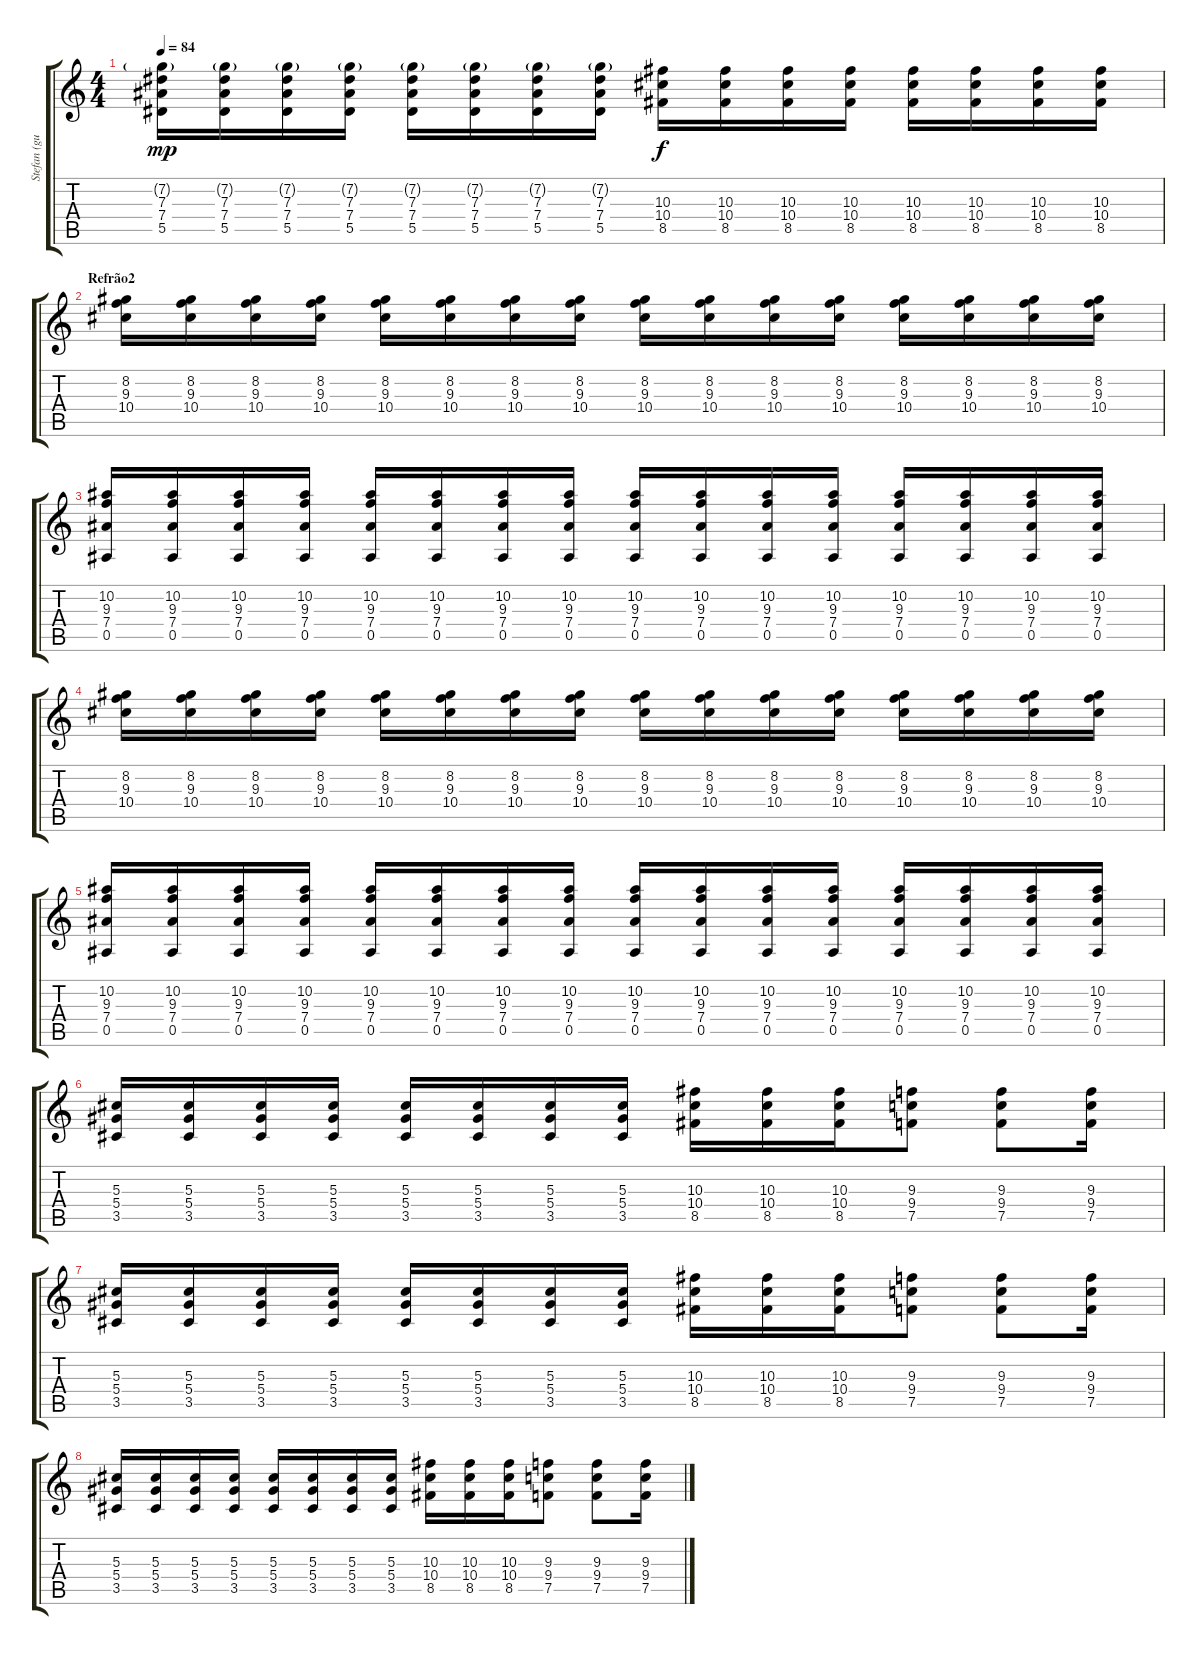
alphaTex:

\track ("Stefan (guit. distorção)" "Stefan (gu") {instrument distortionguitar}
\staff {score tabs}
\tuning (F4 C4 Ab3 Eb3 Bb2 Gb2) {hide}
\ts (4 4)
\tempo 84
\clef g2
\ks c
(7.2{g} 7.3 7.4 5.5).16{dy mp} (7.2{g} 7.3 7.4 5.5).16 (7.2{g} 7.3 7.4 5.5).16 (7.2{g} 7.3 7.4 5.5).16 (7.2{g} 7.3 7.4 5.5).16 (7.2{g} 7.3 7.4 5.5).16 (7.2{g} 7.3 7.4 5.5).16 (7.2{g} 7.3 7.4 5.5).16 (10.3 10.4 8.5).16{dy f} (10.3 10.4 8.5).16 (10.3 10.4 8.5).16 (10.3 10.4 8.5).16 (10.3 10.4 8.5).16 (10.3 10.4 8.5).16 (10.3 10.4 8.5).16 (10.3 10.4 8.5).16 |
\section ("" "Refrão2")
(8.2 9.3 10.4).16{volume 4} (8.2 9.3 10.4).16 (8.2 9.3 10.4).16 (8.2 9.3 10.4).16 (8.2 9.3 10.4).16 (8.2 9.3 10.4).16 (8.2 9.3 10.4).16 (8.2 9.3 10.4).16 (8.2 9.3 10.4).16 (8.2 9.3 10.4).16 (8.2 9.3 10.4).16 (8.2 9.3 10.4).16 (8.2 9.3 10.4).16 (8.2 9.3 10.4).16 (8.2 9.3 10.4).16 (8.2 9.3 10.4).16 |
(10.2 9.3 7.4 0.5).16 (10.2 9.3 7.4 0.5).16 (10.2 9.3 7.4 0.5).16 (10.2 9.3 7.4 0.5).16 (10.2 9.3 7.4 0.5).16 (10.2 9.3 7.4 0.5).16 (10.2 9.3 7.4 0.5).16 (10.2 9.3 7.4 0.5).16 (10.2 9.3 7.4 0.5).16 (10.2 9.3 7.4 0.5).16 (10.2 9.3 7.4 0.5).16 (10.2 9.3 7.4 0.5).16 (10.2 9.3 7.4 0.5).16 (10.2 9.3 7.4 0.5).16 (10.2 9.3 7.4 0.5).16 (10.2 9.3 7.4 0.5).16 |
(8.2 9.3 10.4).16{volume 4} (8.2 9.3 10.4).16 (8.2 9.3 10.4).16 (8.2 9.3 10.4).16 (8.2 9.3 10.4).16 (8.2 9.3 10.4).16 (8.2 9.3 10.4).16 (8.2 9.3 10.4).16 (8.2 9.3 10.4).16 (8.2 9.3 10.4).16 (8.2 9.3 10.4).16 (8.2 9.3 10.4).16 (8.2 9.3 10.4).16 (8.2 9.3 10.4).16 (8.2 9.3 10.4).16 (8.2 9.3 10.4).16 |
(10.2 9.3 7.4 0.5).16 (10.2 9.3 7.4 0.5).16 (10.2 9.3 7.4 0.5).16 (10.2 9.3 7.4 0.5).16 (10.2 9.3 7.4 0.5).16 (10.2 9.3 7.4 0.5).16 (10.2 9.3 7.4 0.5).16 (10.2 9.3 7.4 0.5).16 (10.2 9.3 7.4 0.5).16 (10.2 9.3 7.4 0.5).16 (10.2 9.3 7.4 0.5).16 (10.2 9.3 7.4 0.5).16 (10.2 9.3 7.4 0.5).16 (10.2 9.3 7.4 0.5).16 (10.2 9.3 7.4 0.5).16 (10.2 9.3 7.4 0.5).16 |
(5.3 5.4 3.5).16{volume 7} (5.3 5.4 3.5).16 (5.3 5.4 3.5).16 (5.3 5.4 3.5).16 (5.3 5.4 3.5).16 (5.3 5.4 3.5).16 (5.3 5.4 3.5).16 (5.3 5.4 3.5).16 (10.3 10.4 8.5).16 (10.3 10.4 8.5).16 (10.3 10.4 8.5).16 (9.3 9.4 7.5).8 (9.3 9.4 7.5).8 (9.3 9.4 7.5).16 |
(5.3 5.4 3.5).16 (5.3 5.4 3.5).16 (5.3 5.4 3.5).16 (5.3 5.4 3.5).16 (5.3 5.4 3.5).16 (5.3 5.4 3.5).16 (5.3 5.4 3.5).16 (5.3 5.4 3.5).16 (10.3 10.4 8.5).16 (10.3 10.4 8.5).16 (10.3 10.4 8.5).16 (9.3 9.4 7.5).8 (9.3 9.4 7.5).8 (9.3 9.4 7.5).16 |
(5.3 5.4 3.5).16 (5.3 5.4 3.5).16 (5.3 5.4 3.5).16 (5.3 5.4 3.5).16 (5.3 5.4 3.5).16 (5.3 5.4 3.5).16 (5.3 5.4 3.5).16 (5.3 5.4 3.5).16 (10.3 10.4 8.5).16 (10.3 10.4 8.5).16 (10.3 10.4 8.5).16 (9.3 9.4 7.5).8 (9.3 9.4 7.5).8 (9.3 9.4 7.5).16
